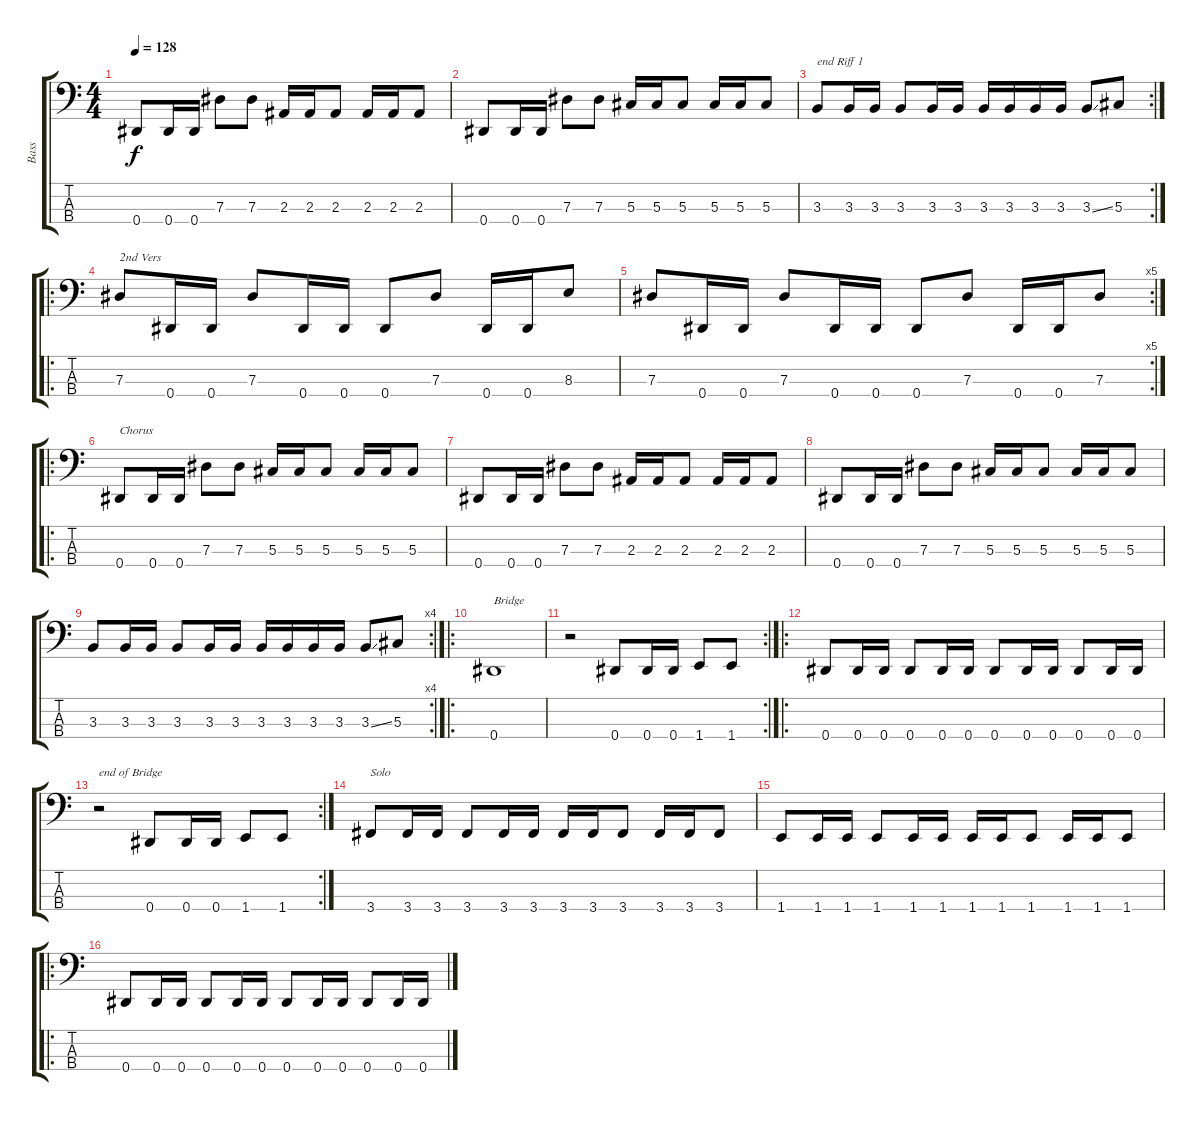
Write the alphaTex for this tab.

\track ("Bass" "Bass") {instrument electricbassfinger}
\staff {score tabs}
\tuning (Gb2 Db2 Ab1 Eb1) {hide}
\ts (4 4)
\tempo 128
\clef f4
\ks c
0.4.8{dy f} 0.4.16 0.4.16 7.3.8 7.3.8 2.3.16 2.3.16 2.3.8 2.3.16 2.3.16 2.3.8 |
0.4.8 0.4.16 0.4.16 7.3.8 7.3.8 5.3.16 5.3.16 5.3.8 5.3.16 5.3.16 5.3.8 |
\rc 2
3.3.8{txt "end Riff 1"} 3.3.16 3.3.16 3.3.8 3.3.16 3.3.16 3.3.16 3.3.16 3.3.16 3.3.16 3.3{ss}.8 5.3.8 |
\ro
7.3.8{txt "2nd Vers"} 0.4.16 0.4.16 7.3.8 0.4.16 0.4.16 0.4.8 7.3.8 0.4.16 0.4.16 8.3.8 |
\rc 5
7.3.8 0.4.16 0.4.16 7.3.8 0.4.16 0.4.16 0.4.8 7.3.8 0.4.16 0.4.16 7.3.8 |
\ro
0.4.8{txt "Chorus"} 0.4.16 0.4.16 7.3.8 7.3.8 5.3.16 5.3.16 5.3.8 5.3.16 5.3.16 5.3.8 |
0.4.8 0.4.16 0.4.16 7.3.8 7.3.8 2.3.16 2.3.16 2.3.8 2.3.16 2.3.16 2.3.8 |
0.4.8 0.4.16 0.4.16 7.3.8 7.3.8 5.3.16 5.3.16 5.3.8 5.3.16 5.3.16 5.3.8 |
\rc 4
3.3.8 3.3.16 3.3.16 3.3.8 3.3.16 3.3.16 3.3.16 3.3.16 3.3.16 3.3.16 3.3{ss}.8 5.3.8 |
\ro
0.4.1{txt "Bridge"} |
\rc 2
r.2 0.4.8 0.4.16 0.4.16 1.4.8 1.4.8 |
\ro
0.4.8 0.4.16 0.4.16 0.4.8 0.4.16 0.4.16 0.4.8 0.4.16 0.4.16 0.4.8 0.4.16 0.4.16 |
\rc 2
r.2{txt "end of Bridge"} 0.4.8 0.4.16 0.4.16 1.4.8 1.4.8 |
3.4.8{txt "Solo"} 3.4.16 3.4.16 3.4.8 3.4.16 3.4.16 3.4.16 3.4.16 3.4.8 3.4.16 3.4.16 3.4.8 |
1.4.8 1.4.16 1.4.16 1.4.8 1.4.16 1.4.16 1.4.16 1.4.16 1.4.8 1.4.16 1.4.16 1.4.8 |
\ro
0.4.8 0.4.16 0.4.16 0.4.8 0.4.16 0.4.16 0.4.8 0.4.16 0.4.16 0.4.8 0.4.16 0.4.16
